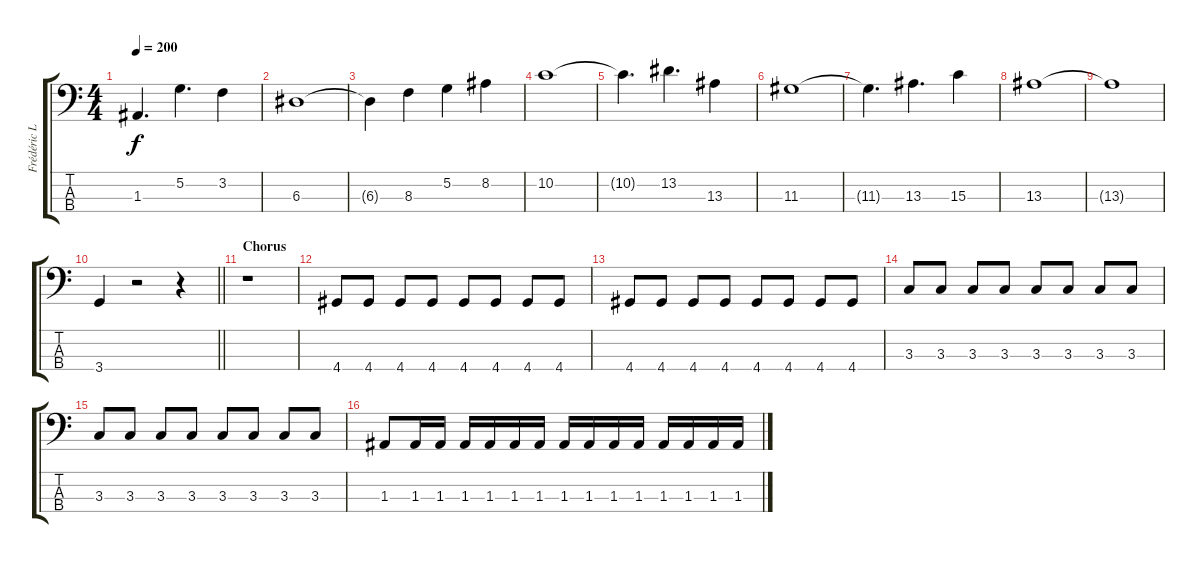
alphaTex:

\track ("Frédéric Leclercq (Bass)" "Frédéric L") {instrument electricbassfinger}
\staff {score tabs}
\tuning (G2 D2 A1 E1) {hide}
\ts (4 4)
\tempo 200
\clef f4
\ks aminor
1.3{t}.4{d dy f} 5.2.4{d} 3.2.4 |
6.3.1 |
6.3{t}.4 8.3.4 5.2.4 8.2.4 |
10.2.1 |
10.2{t}.4{d} 13.2.4{d} 13.3.4 |
11.3.1 |
11.3{t}.4{d} 13.3.4{d} 15.3.4 |
13.3.1 |
13.3{t}.1 |
\barLineRight lightlight
3.4.4 r.2 r.4 |
\section ("" "Chorus")
r.1 |
4.4.8 4.4.8 4.4.8 4.4.8 4.4.8 4.4.8 4.4.8 4.4.8 |
4.4.8 4.4.8 4.4.8 4.4.8 4.4.8 4.4.8 4.4.8 4.4.8 |
3.3.8 3.3.8 3.3.8 3.3.8 3.3.8 3.3.8 3.3.8 3.3.8 |
3.3.8 3.3.8 3.3.8 3.3.8 3.3.8 3.3.8 3.3.8 3.3.8 |
1.3.8 1.3.16 1.3.16 1.3.16 1.3.16 1.3.16 1.3.16 1.3.16 1.3.16 1.3.16 1.3.16 1.3.16 1.3.16 1.3.16 1.3.16
